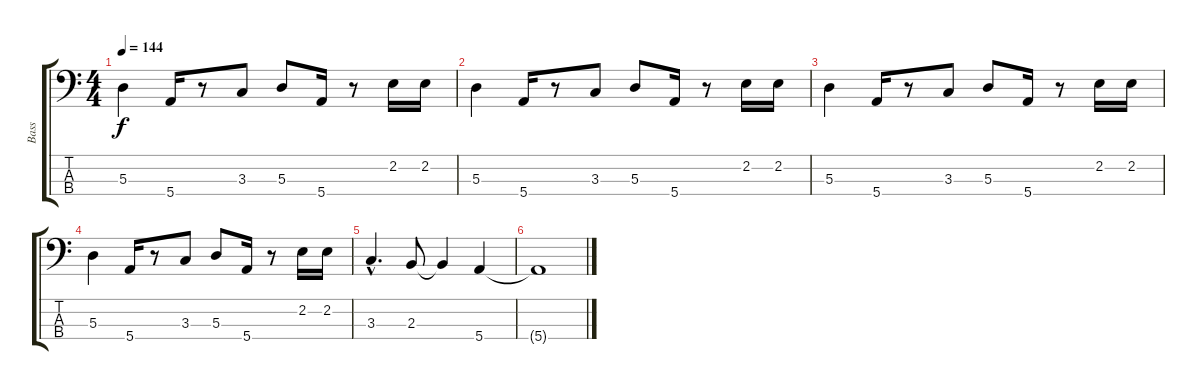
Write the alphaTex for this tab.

\track ("Bass" "Bass") {instrument electricbassfinger}
\staff {score tabs}
\tuning (G2 D2 A1 E1) {hide}
\ts (4 4)
\tempo 144
\clef f4
\ks c
5.3.4{dy f} 5.4.16 r.8 3.3.8 5.3.8 5.4.16 r.8 2.2.16 2.2.16 |
5.3.4 5.4.16 r.8 3.3.8 5.3.8 5.4.16 r.8 2.2.16 2.2.16 |
5.3.4 5.4.16 r.8 3.3.8 5.3.8 5.4.16 r.8 2.2.16 2.2.16 |
5.3.4 5.4.16 r.8 3.3.8 5.3.8 5.4.16 r.8 2.2.16 2.2.16 |
3.3{hac}.4{d} 2.3.8 2.3{t}.4 5.4.4 |
5.4{t}.1
